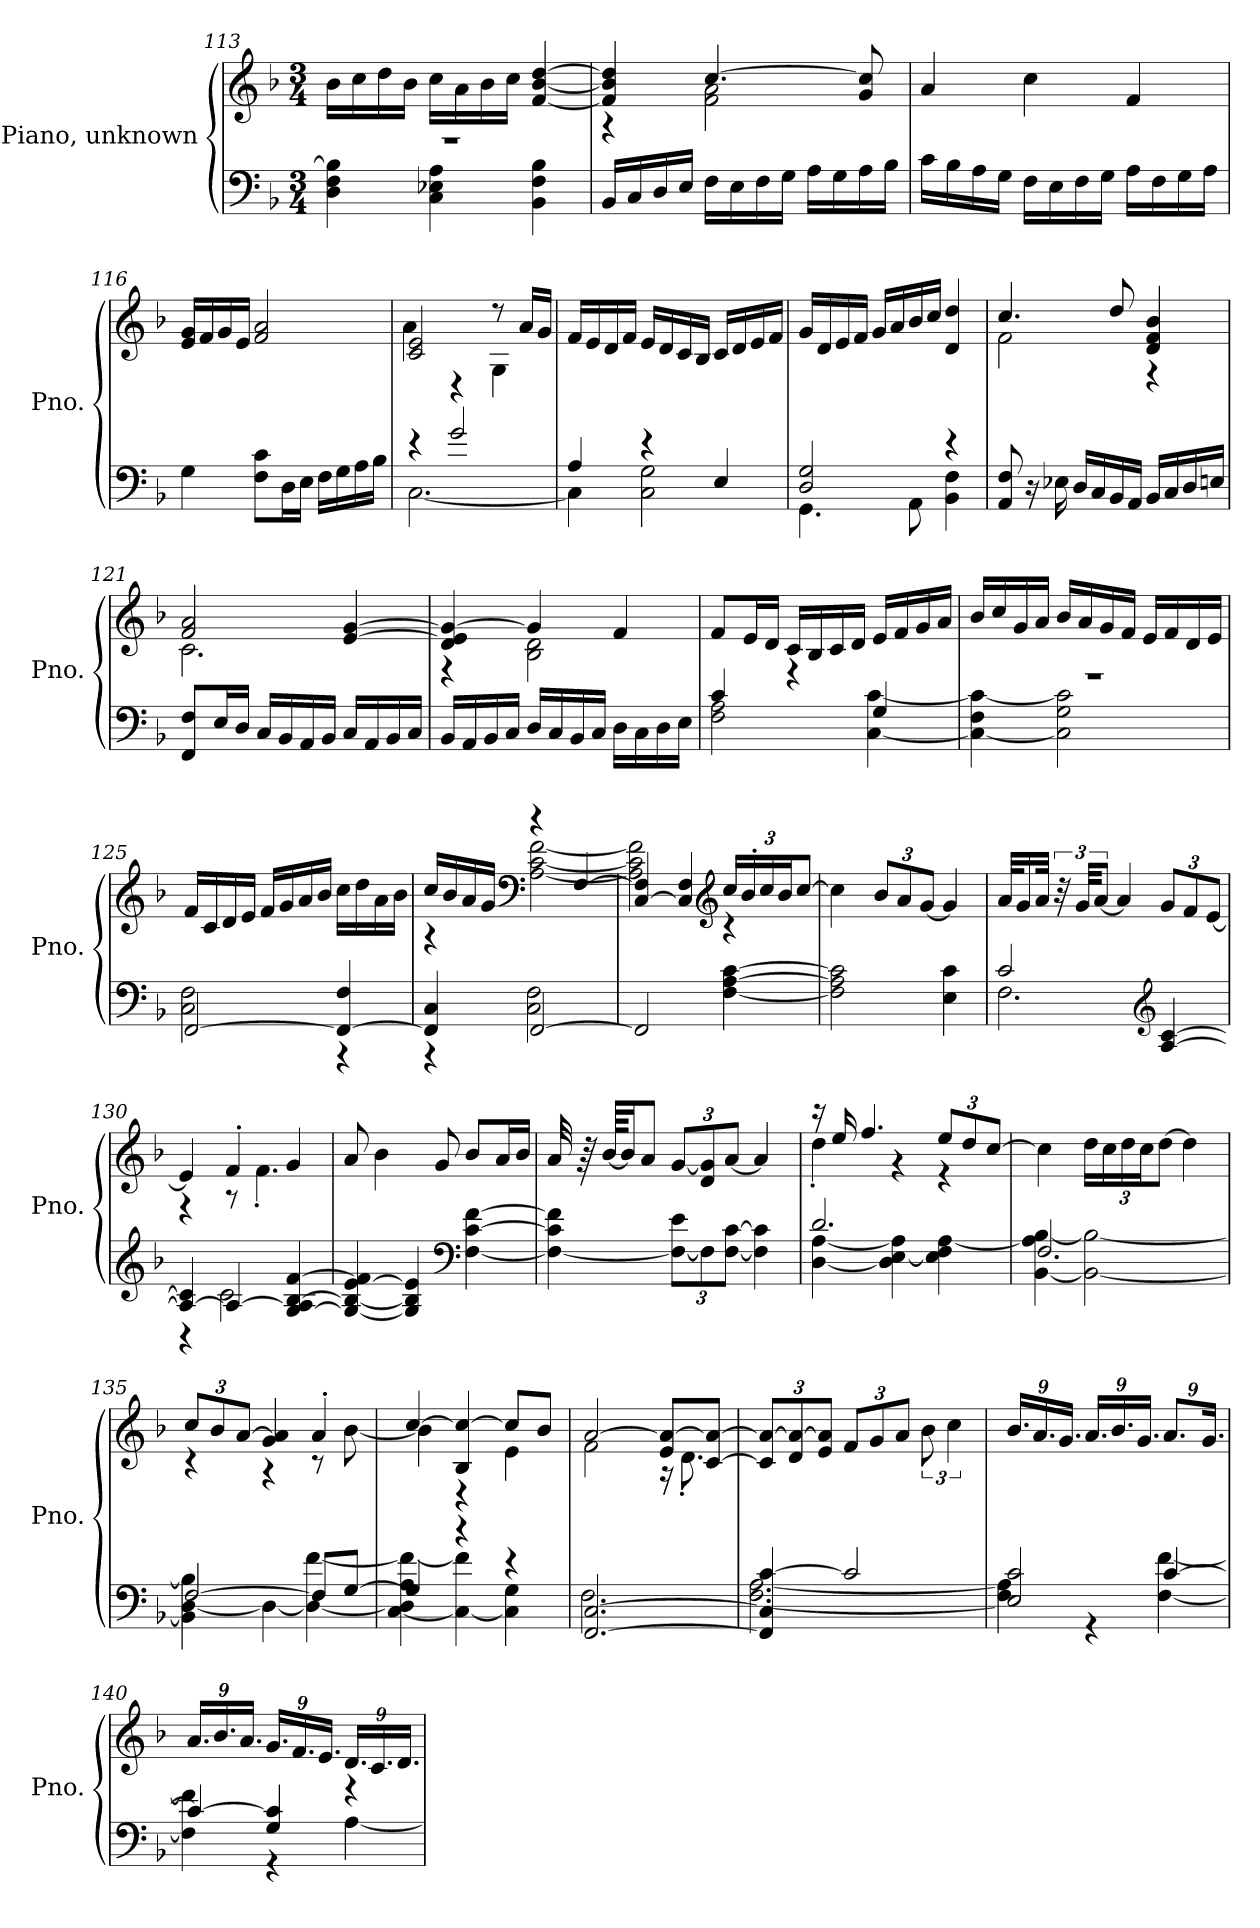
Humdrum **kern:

**kern	**kern
*part1	*part1
*staff2	*staff1
*I"Piano, unknown	*
*I'Pno.	*
*clefF4	*clefG2
*k[b-]	*k[b-]
*M3/4	*M3/4
=113	=113
*^	*
2.r	4D\ 4F\ 4B-\]	16b-\LL
.	.	16cc\
.	.	16dd\
.	.	16b-\JJ
.	4C\ 4E-X\ 4A\	16cc\LL
.	.	16a\
.	.	16b-\
.	.	16cc\JJ
.	4BB-\ 4F\ 4B-\	[4f/ [4b-/ [4dd/
*v	*v	*
!!LO:LB:g=z
=114	=114
*	*^
16BB-/LL	4f/] 4b-/] 4dd/]	4r
16C/	.	.
16D/	.	.
16E/JJ	.	.
16F\LL	[4.cc/	2f\ 2a\
16E\	.	.
16F\	.	.
16G\JJ	.	.
16A\LL	.	.
16G\	.	.
16A\	8g/ 8cc/]	.
16B-\JJ	.	.
*	*v	*v
=115	=115
16c\LL	4a/
16B-\	.
16A\	.
16G\JJ	.
16F\LL	4cc\
16E\	.
16F\	.
16G\JJ	.
16A\LL	4f/
16F\	.
16G\	.
16A\JJ	.
=116	=116
4G\	16e/ 16g/LL
.	16f/
.	16g/
.	16e/JJ
8F\ 8c\L	2f/ 2a/
16D\L	.
16E\JJ	.
16F\LL	.
16G\	.
16A\	.
16B-\JJ	.
=117	=117
*^	*^
4r	[2.C\	2c/ 2e/	4a\
2g/	.	.	4r
.	.	8r	4G\
.	.	16a/LL	.
.	.	16g/JJ	.
*	*	*v	*v
!!LO:PB:g=z
=118	=118	=118
4A/	4C\]	16f/LL
.	.	16e/
.	.	16d/
.	.	16f/JJ
4r	2C\ 2G\	16e/LL
.	.	16d/
.	.	16c/
.	.	16B-/JJ
4E/	.	16c/LL
.	.	16d/
.	.	16e/
.	.	16f/JJ
=119	=119	=119
2D/ 2G/	4.GG\	16g/LL
.	.	16d/
.	.	16e/
.	.	16f/JJ
.	.	16g/LL
.	.	16a/
.	8AA\	16b-/
.	.	16cc/JJ
4r	4BB-\ 4F\	4d/ 4dd/
*v	*v	*
=120	=120
*	*^
8AA/ 8F/	4.cc/	2f\
16r	.	.
16E-X\	.	.
16D/LL	.	.
16C/	.	.
16BB-/	8dd/	.
16AA/JJ	.	.
16BB-/LL	4d/ 4f/ 4b-/	4r
16C/	.	.
16D/	.	.
16En/JJ	.	.
!!LO:LB:g=z	!!
=121	=121	=121
8FF/ 8F/L	2f/ 2a/	2.c\
16E/L	.	.
16D/JJ	.	.
16C/LL	.	.
16BB-/	.	.
16AA/	.	.
16BB-/JJ	.	.
16C/LL	[4e/ [4g/	.
16AA/	.	.
16BB-/	.	.
16C/JJ	.	.
=122	=122	=122
16BB-/LL	4d/ 4e/] 4g/_	4r
16AA/	.	.
16BB-/	.	.
16C/JJ	.	.
16D/LL	4g/]	2B-\ 2d\
16C/	.	.
16BB-/	.	.
16C/JJ	.	.
16D\LL	4f/	.
16C\	.	.
16D\	.	.
16E\JJ	.	.
*	*v	*v
=123	=123
*^	*
4c/	2F\ 2A\	8f/L
.	.	16e/L
.	.	16d/JJ
4r	.	16c/LL
.	.	16B-/
.	.	16c/
.	.	16d/JJ
4G/	[4C\ [4c\	16e/LL
.	.	16f/
.	.	16g/
.	.	16a/JJ
!!LO:LB:g=z
=124	=124	=124
2.r	4C\_ 4F\ 4c\_	16b-/LL
.	.	16cc/
.	.	16g/
.	.	16a/JJ
.	2C\] 2G\ 2c\]	16b-/LL
.	.	16a/
.	.	16g/
.	.	16f/JJ
.	.	16e/LL
.	.	16f/
.	.	16d/
.	.	16e/JJ
=125	=125	=125
[2FF/	2C\ 2F\	16f/LL
.	.	16c/
.	.	16d/
.	.	16e/JJ
.	.	16f/LL
.	.	16g/
.	.	16a/
.	.	16b-/JJ
4FF/_ 4F/	4r	16cc\LL
.	.	16dd\
.	.	16a\
.	.	16b-\JJ
=126	=126	=126
*	*	*^
4FF/] 4C/	4r	16cc/LL	4r
.	.	16b-/	.
.	.	16a/	.
.	.	16g/JJ	.
*	*	*clefF4	*
[2FF/	2C\ 2F\	4r	[2A\ [2c\ [2f\
.	.	[4F/	.
*v	*v	*	*
=127	=127	=127
2FF/]	[4C/ 4F/]	2A\] 2c\] 2f\]
.	4C/] 4F/	.
*	*clefG2	*
*	*Xbrackettup	*
[4F\ [4A\ [4c\	24cc/LL	4r
.	24b-'/	.
.	24cc/	.
.	24b-/J	.
.	[12cc/J	.
*	*v	*v
!!LO:LB:g=z
=128	=128
2F\] 2A\] 2c\]	4cc\]
.	12b-/L
.	12a/
.	[12g/J
4E\ 4c\	4g/]
=129	=129
*^	*
2c/	2.F\	32a/KLL
.	.	16g/
.	.	32a/JJk
*	*	*brackettup
.	.	48r
.	.	48g/KKL
.	.	[12a/J
.	.	4a/]
*clefG2	*	*
*	*	*Xbrackettup
[4A/ [4c/	.	12g/L
.	.	12f/
.	.	[12e/J
=130	=130	=130
*	*	*^
4A/_ 4c/]	4r	4e/]	4r
4A/_	2c\	4f'/	8r
.	.	.	4.f'\
[4G/ 4A/] [4B-/ [4f/	.	4g/	.
*v	*v	*	*
*	*v	*v
=131	=131
4G/_ 4B-/_ [4e/ 4f/]	8a/
.	4b-\
4G/] 4B-/] 4e/]	.
.	8g/
*clefF4	*
[4F\ [4c\ [4f\	8b-/L
.	16a/L
.	16b-/JJ
=132	=132
4F\_ 4c\] 4f\]	32a/
.	64r
.	[64b-/KKLL
.	16b-/J]
.	8a/J
*Xbrackettup	*
12F\_ 12e\L	[12g/L
12F\]	12d/ 12g/]
[12F\ [12c\J	[12a/J
4F\] 4c\]	4a/]
!!LO:LB:g=z
=133	=133
*^	*^
2.d/	[4D\ [4A\	16r	4dd'\
.	.	16ee/	.
.	.	4.ff/	.
.	4D\] [4E\ 4A\]	.	4r
.	4E\] 4F\ [4A\	12ee/L	4r
.	.	12dd/	.
.	.	[12cc/J	.
*	*	*v	*v
=134	=134	=134
2.F/	[4BB-\ 4A\] [4B-\	4cc\]
.	2BB-\_ 2B-\_	24dd\LL
.	.	24cc\
.	.	24dd\
.	.	24cc\J
.	.	[12dd\J
.	.	4dd\]
=135	=135	=135
*	*	*^
[2F/	4BB-\] [4D\ 4B-\]	12cc/L	4r
.	.	12b-/	.
.	.	[12a/J	.
.	4D\_	4g/ 4a/]	4r
8F/L]	4D\_ [4f\	4a'/	8r
[8G/J	.	.	[8b-\
=136	=136	=136	=136
4G/]	[4C\ 4D\] 4A\ 4f\_	[4cc/	4b-\]
4r	4C\_ 4f\]	4B-/ 4cc/_	4r
4r	4C\] 4G\	8cc/L]	4e\
.	.	8b-/J	.
=137	=137	=137	=137
[2.FF/ [2.C/	2.F\	[2a/	2f\
.	.	8e/ 8a/_L	16r
.	.	.	8.d'\
.	.	[8c/ 8a/_J	.
*	*	*v	*v
!!LO:LB:g=z
=138	=138	=138
4FF/] 4C/] [4c/	[2.F\ [2.A\	12c/] 12a/_L
.	.	12d/ 12a/_
.	.	12e/ 12a/]J
2c/]	.	12f/L
.	.	12g/
.	.	12a/J
*	*	*brackettup
.	.	12b-\
.	.	6cc\
=139	=139	=139
*	*	*Xbrackettup
2E/ 2c/	4F\] 4A\]	18.b-/LL
.	.	18.a/
.	.	18.g/JJ
.	4r	18.a/LL
.	.	18.b-/
.	.	18.g/JJ
[4c/	[4F\ [4f\	9.a/L
.	.	18.g/Jk
=140	=140	=140
4c/_	4F\] 4f\]	18.a/LL
.	.	18.b-/
.	.	18.a/JJ
4G/ 4c/]	4r	18.g/LL
.	.	18.f/
.	.	18.e/JJ
4r	[4A\	18.d/LL
.	.	18.c/
.	.	18.d/JJ
*v	*v	*
=	=
*-	*-
